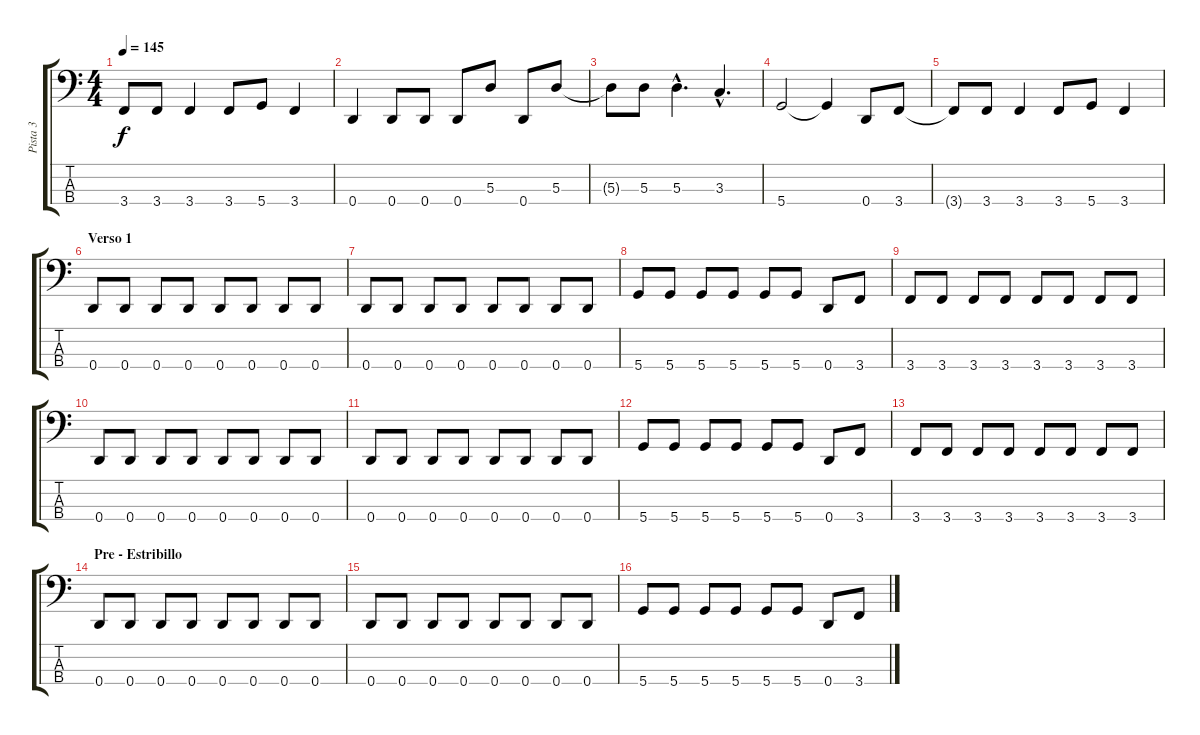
\track ("Pista 3" "Pista 3") {instrument electricbasspick}
\staff {score tabs}
\tuning (G2 D2 A1 D1) {hide}
\ts (4 4)
\tempo 145
\clef f4
\ks c
3.4{t}.8{dy f} 3.4.8 3.4.4 3.4.8 5.4.8 3.4.4 |
0.4.4 0.4.8 0.4.8 0.4.8 5.3.8 0.4.8 5.3.8 |
5.3{t}.8 5.3.8 5.3{hac}.4{d} 3.3{hac}.4{d} |
5.4.2 5.4{t}.4 0.4.8 3.4.8 |
3.4{t}.8 3.4.8 3.4.4 3.4.8 5.4.8 3.4.4 |
\section ("" "Verso 1")
0.4.8 0.4.8 0.4.8 0.4.8 0.4.8 0.4.8 0.4.8 0.4.8 |
0.4.8 0.4.8 0.4.8 0.4.8 0.4.8 0.4.8 0.4.8 0.4.8 |
5.4.8 5.4.8 5.4.8 5.4.8 5.4.8 5.4.8 0.4.8 3.4.8 |
3.4.8 3.4.8 3.4.8 3.4.8 3.4.8 3.4.8 3.4.8 3.4.8 |
0.4.8 0.4.8 0.4.8 0.4.8 0.4.8 0.4.8 0.4.8 0.4.8 |
0.4.8 0.4.8 0.4.8 0.4.8 0.4.8 0.4.8 0.4.8 0.4.8 |
5.4.8 5.4.8 5.4.8 5.4.8 5.4.8 5.4.8 0.4.8 3.4.8 |
3.4.8 3.4.8 3.4.8 3.4.8 3.4.8 3.4.8 3.4.8 3.4.8 |
\section ("" "Pre - Estribillo")
0.4.8 0.4.8 0.4.8 0.4.8 0.4.8 0.4.8 0.4.8 0.4.8 |
0.4.8 0.4.8 0.4.8 0.4.8 0.4.8 0.4.8 0.4.8 0.4.8 |
5.4.8 5.4.8 5.4.8 5.4.8 5.4.8 5.4.8 0.4.8 3.4.8
